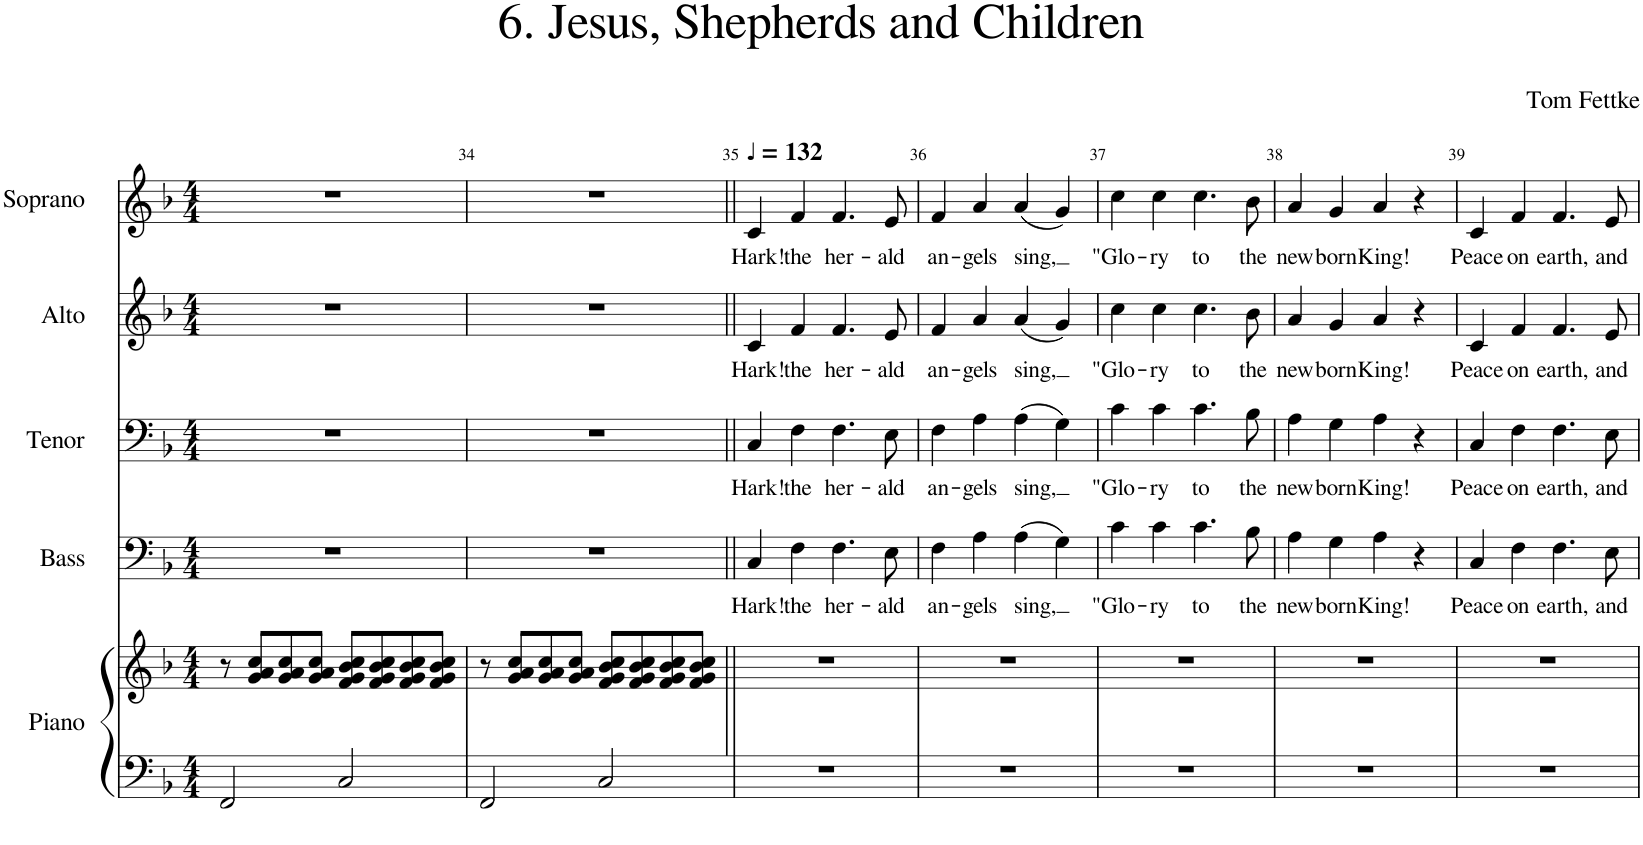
**kern	**kern	**kern	**text	**kern	**text	**kern	**text	**kern	**text
*part5	*part5	*part4	*part4	*part3	*part3	*part2	*part2	*part1	*part1
*staff6	*staff5	*staff4	*staff4	*staff3	*staff3	*staff2	*staff2	*staff1	*staff1
*I"Piano	*	*I"Bass	*	*I"Tenor	*	*I"Alto	*	*I"Soprano	*
*I'Pno.	*	*I'B.	*	*I'T.	*	*I'A.	*	*I'S.	*
*clefF4	*clefG2	*clefF4	*	*clefF4	*	*clefG2	*	*clefG2	*
*k[b-]	*k[b-]	*k[b-]	*	*k[b-]	*	*k[b-]	*	*k[b-]	*
*M4/4	*M4/4	*M4/4	*	*M4/4	*	*M4/4	*	*M4/4	*
=33	=33	=33	=33	=33	=33	=33	=33	=33	=33
2FF/	8r	1r	.	1r	.	1r	.	1r	.
.	8g/ 8a/ 8cc/L	.	.	.	.	.	.	.	.
.	8g/ 8a/ 8cc/	.	.	.	.	.	.	.	.
.	8g/ 8a/ 8cc/J	.	.	.	.	.	.	.	.
2C/	8f/ 8g/ 8b-/ 8cc/L	.	.	.	.	.	.	.	.
.	8f/ 8g/ 8b-/ 8cc/	.	.	.	.	.	.	.	.
.	8f/ 8g/ 8b-/ 8cc/	.	.	.	.	.	.	.	.
.	8f/ 8g/ 8b-/ 8cc/J	.	.	.	.	.	.	.	.
=34	=34	=34	=34	=34	=34	=34	=34	=34	=34
2FF/	8r	1r	.	1r	.	1r	.	1r	.
.	8g/ 8a/ 8cc/L	.	.	.	.	.	.	.	.
.	8g/ 8a/ 8cc/	.	.	.	.	.	.	.	.
.	8g/ 8a/ 8cc/J	.	.	.	.	.	.	.	.
2C/	8f/ 8g/ 8b-/ 8cc/L	.	.	.	.	.	.	.	.
.	8f/ 8g/ 8b-/ 8cc/	.	.	.	.	.	.	.	.
.	8f/ 8g/ 8b-/ 8cc/	.	.	.	.	.	.	.	.
.	8f/ 8g/ 8b-/ 8cc/J	.	.	.	.	.	.	.	.
=35||	=35||	=35||	=35||	=35||	=35||	=35||	=35||	=35||	=35||
!	!	!	!	!	!	!	!	!LO:TX:a:B:t=♩ = 132	!
!	!	!	!LO:LY:b	!	!LO:LY:b	!	!LO:LY:b	!	!LO:LY:b
1r	1r	4C/	Hark!	4C/	Hark!	4c/	Hark!	4c/	Hark!
!	!	!	!LO:LY:b	!	!LO:LY:b	!	!LO:LY:b	!	!LO:LY:b
.	.	4F\	the	4F\	the	4f/	the	4f/	the
!	!	!	!LO:LY:b	!	!LO:LY:b	!	!LO:LY:b	!	!LO:LY:b
.	.	4.F\	her-	4.F\	her-	4.f/	her-	4.f/	her-
!	!	!	!LO:LY:b	!	!LO:LY:b	!	!LO:LY:b	!	!LO:LY:b
.	.	8E\	-ald	8E\	-ald	8e/	-ald	8e/	-ald
=36	=36	=36	=36	=36	=36	=36	=36	=36	=36
!	!	!	!LO:LY:b	!	!LO:LY:b	!	!LO:LY:b	!	!LO:LY:b
1r	1r	4F\	an-	4F\	an-	4f/	an-	4f/	an-
!	!	!	!LO:LY:b	!	!LO:LY:b	!	!LO:LY:b	!	!LO:LY:b
.	.	4A\	-gels	4A\	-gels	4a/	-gels	4a/	-gels
!	!	!	!LO:LY:b	!	!LO:LY:b	!	!LO:LY:b	!	!LO:LY:b
.	.	(4A\	sing,	(4A\	sing,	(4a/	sing,	(4a/	sing,
.	.	4G\)	.	4G\)	.	4g/)	.	4g/)	.
=37	=37	=37	=37	=37	=37	=37	=37	=37	=37
!	!	!	!LO:LY:b	!	!LO:LY:b	!	!LO:LY:b	!	!LO:LY:b
1r	1r	4c\	"Glo-	4c\	"Glo-	4cc\	"Glo-	4cc\	"Glo-
!	!	!	!LO:LY:b	!	!LO:LY:b	!	!LO:LY:b	!	!LO:LY:b
.	.	4c\	-ry	4c\	-ry	4cc\	-ry	4cc\	-ry
!	!	!	!LO:LY:b	!	!LO:LY:b	!	!LO:LY:b	!	!LO:LY:b
.	.	4.c\	to	4.c\	to	4.cc\	to	4.cc\	to
!	!	!	!LO:LY:b	!	!LO:LY:b	!	!LO:LY:b	!	!LO:LY:b
.	.	8B-\	the	8B-\	the	8b-\	the	8b-\	the
=38	=38	=38	=38	=38	=38	=38	=38	=38	=38
!	!	!	!LO:LY:b	!	!LO:LY:b	!	!LO:LY:b	!	!LO:LY:b
1r	1r	4A\	new-	4A\	new-	4a/	new-	4a/	new-
!	!	!	!LO:LY:b	!	!LO:LY:b	!	!LO:LY:b	!	!LO:LY:b
.	.	4G\	-born	4G\	-born	4g/	-born	4g/	-born
!	!	!	!LO:LY:b	!	!LO:LY:b	!	!LO:LY:b	!	!LO:LY:b
.	.	4A\	King!	4A\	King!	4a/	King!	4a/	King!
.	.	4r	.	4r	.	4r	.	4r	.
=39	=39	=39	=39	=39	=39	=39	=39	=39	=39
!	!	!	!LO:LY:b	!	!LO:LY:b	!	!LO:LY:b	!	!LO:LY:b
1r	1r	4C/	Peace	4C/	Peace	4c/	Peace	4c/	Peace
!	!	!	!LO:LY:b	!	!LO:LY:b	!	!LO:LY:b	!	!LO:LY:b
.	.	4F\	on	4F\	on	4f/	on	4f/	on
!	!	!	!LO:LY:b	!	!LO:LY:b	!	!LO:LY:b	!	!LO:LY:b
.	.	4.F\	earth,	4.F\	earth,	4.f/	earth,	4.f/	earth,
!	!	!	!LO:LY:b	!	!LO:LY:b	!	!LO:LY:b	!	!LO:LY:b
.	.	8E\	and	8E\	and	8e/	and	8e/	and
=	=	=	=	=	=	=	=	=	=
*-	*-	*-	*-	*-	*-	*-	*-	*-	*-
